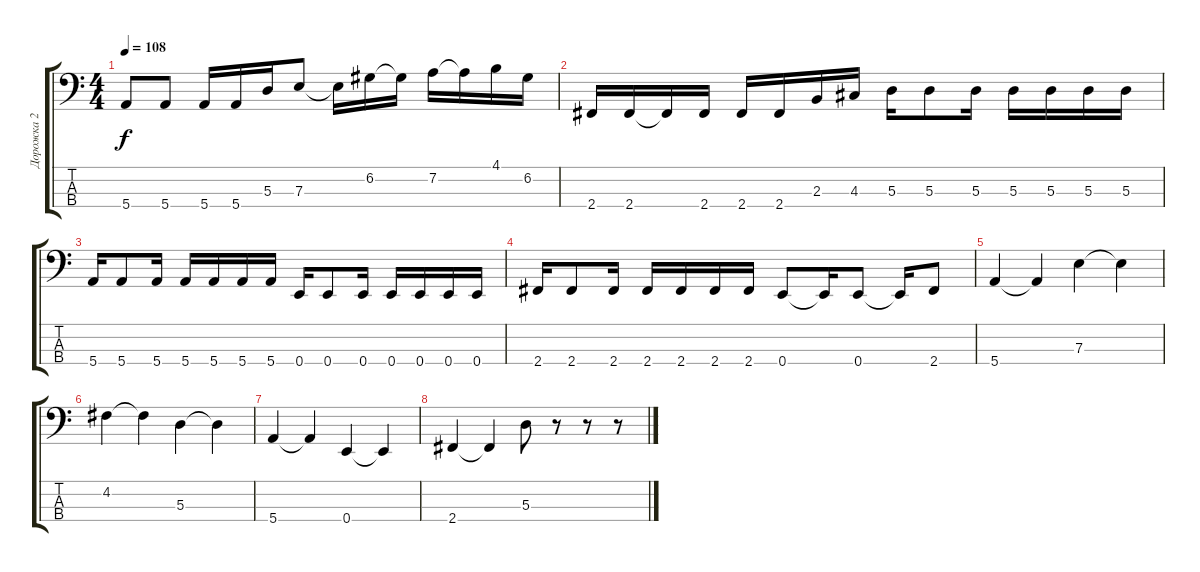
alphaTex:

\track ("Дорожка 2" "Дорожка 2") {instrument electricbassfinger}
\staff {score tabs}
\tuning (G2 D2 A1 E1) {hide}
\ts (4 4)
\tempo 108
\clef f4
\ks c
5.4.8{dy f} 5.4.8 5.4.16 5.4.16 5.3.16 7.3.8 7.3{t}.16 6.2.16 6.2{t}.16 7.2.16 7.2{t}.16 4.1.16 6.2.16 |
2.4.16 2.4.16 2.4{t}.16 2.4.16 2.4.16 2.4.16 2.3.16 4.3.16 5.3.16 5.3.8 5.3.16 5.3.16 5.3.16 5.3.16 5.3.16 |
5.4.16 5.4.8 5.4.16 5.4.16 5.4.16 5.4.16 5.4.16 0.4.16 0.4.8 0.4.16 0.4.16 0.4.16 0.4.16 0.4.16 |
2.4.16 2.4.8 2.4.16 2.4.16 2.4.16 2.4.16 2.4.16 0.4.8 0.4{t}.16 0.4.8 0.4{t}.16 2.4.8 |
5.4.4 5.4{t}.4 7.3.4 7.3{t}.4 |
4.2.4 4.2{t}.4 5.3.4 5.3{t}.4 |
5.4.4 5.4{t}.4 0.4.4 0.4{t}.4 |
2.4.4 2.4{t}.4 5.3.8 r.8 r.8 r.8
